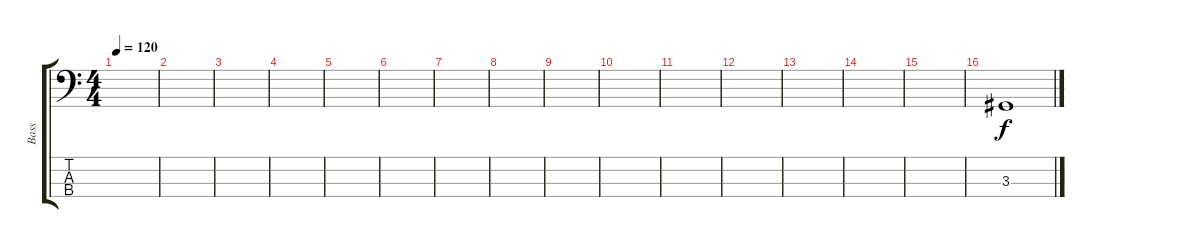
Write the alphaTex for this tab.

\track ("Bass" "Bass") {instrument electricbasspick}
\staff {score tabs}
\tuning (Eb2 Bb1 F1 C1) {hide}
\ts (4 4)
\tempo 120
\clef f4
\ks c
|
|
|
|
|
|
|
|
|
|
|
|
|
|
|
3.3.1
